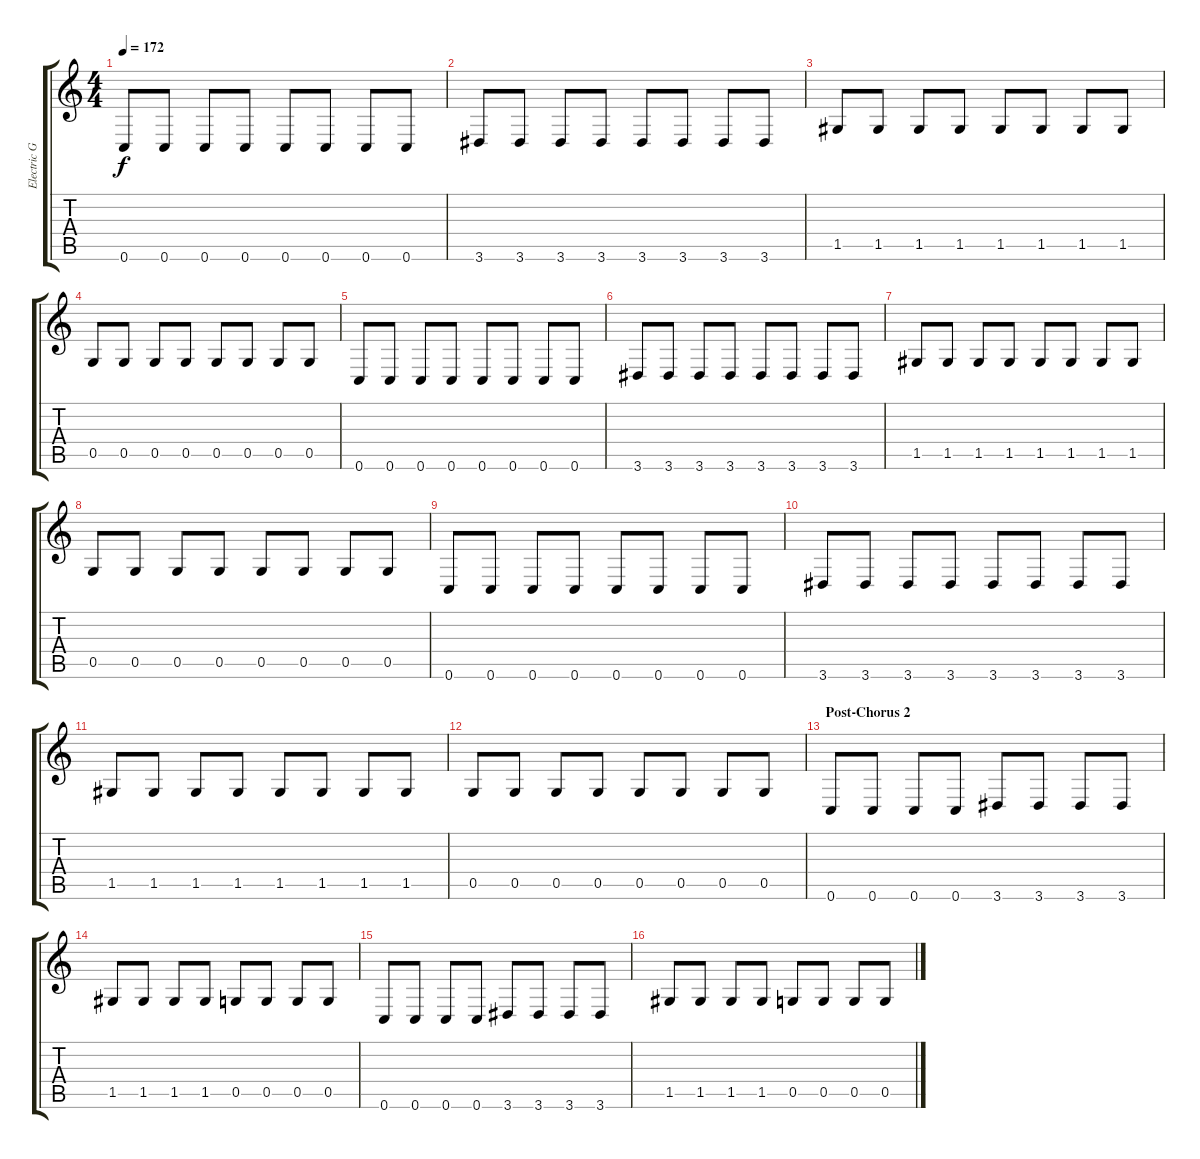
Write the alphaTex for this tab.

\track ("Electric Guitar I" "Electric G") {instrument electricguitarclean}
\staff {score tabs}
\tuning (D4 A3 F3 C3 G2 C2) {hide}
\ts (4 4)
\tempo 172
\clef g2
\ks c
0.6.8{dy f} 0.6.8 0.6.8 0.6.8 0.6.8 0.6.8 0.6.8 0.6.8 |
3.6.8 3.6.8 3.6.8 3.6.8 3.6.8 3.6.8 3.6.8 3.6.8 |
1.5.8 1.5.8 1.5.8 1.5.8 1.5.8 1.5.8 1.5.8 1.5.8 |
0.5.8 0.5.8 0.5.8 0.5.8 0.5.8 0.5.8 0.5.8 0.5.8 |
0.6.8 0.6.8 0.6.8 0.6.8 0.6.8 0.6.8 0.6.8 0.6.8 |
3.6.8 3.6.8 3.6.8 3.6.8 3.6.8 3.6.8 3.6.8 3.6.8 |
1.5.8 1.5.8 1.5.8 1.5.8 1.5.8 1.5.8 1.5.8 1.5.8 |
0.5.8 0.5.8 0.5.8 0.5.8 0.5.8 0.5.8 0.5.8 0.5.8 |
0.6.8 0.6.8 0.6.8 0.6.8 0.6.8 0.6.8 0.6.8 0.6.8 |
3.6.8 3.6.8 3.6.8 3.6.8 3.6.8 3.6.8 3.6.8 3.6.8 |
1.5.8 1.5.8 1.5.8 1.5.8 1.5.8 1.5.8 1.5.8 1.5.8 |
0.5.8 0.5.8 0.5.8 0.5.8 0.5.8 0.5.8 0.5.8 0.5.8 |
\section ("" "Post-Chorus 2")
0.6.8 0.6.8 0.6.8 0.6.8 3.6.8 3.6.8 3.6.8 3.6.8 |
1.5.8 1.5.8 1.5.8 1.5.8 0.5.8 0.5.8 0.5.8 0.5.8 |
0.6.8 0.6.8 0.6.8 0.6.8 3.6.8 3.6.8 3.6.8 3.6.8 |
1.5.8 1.5.8 1.5.8 1.5.8 0.5.8 0.5.8 0.5.8 0.5.8
